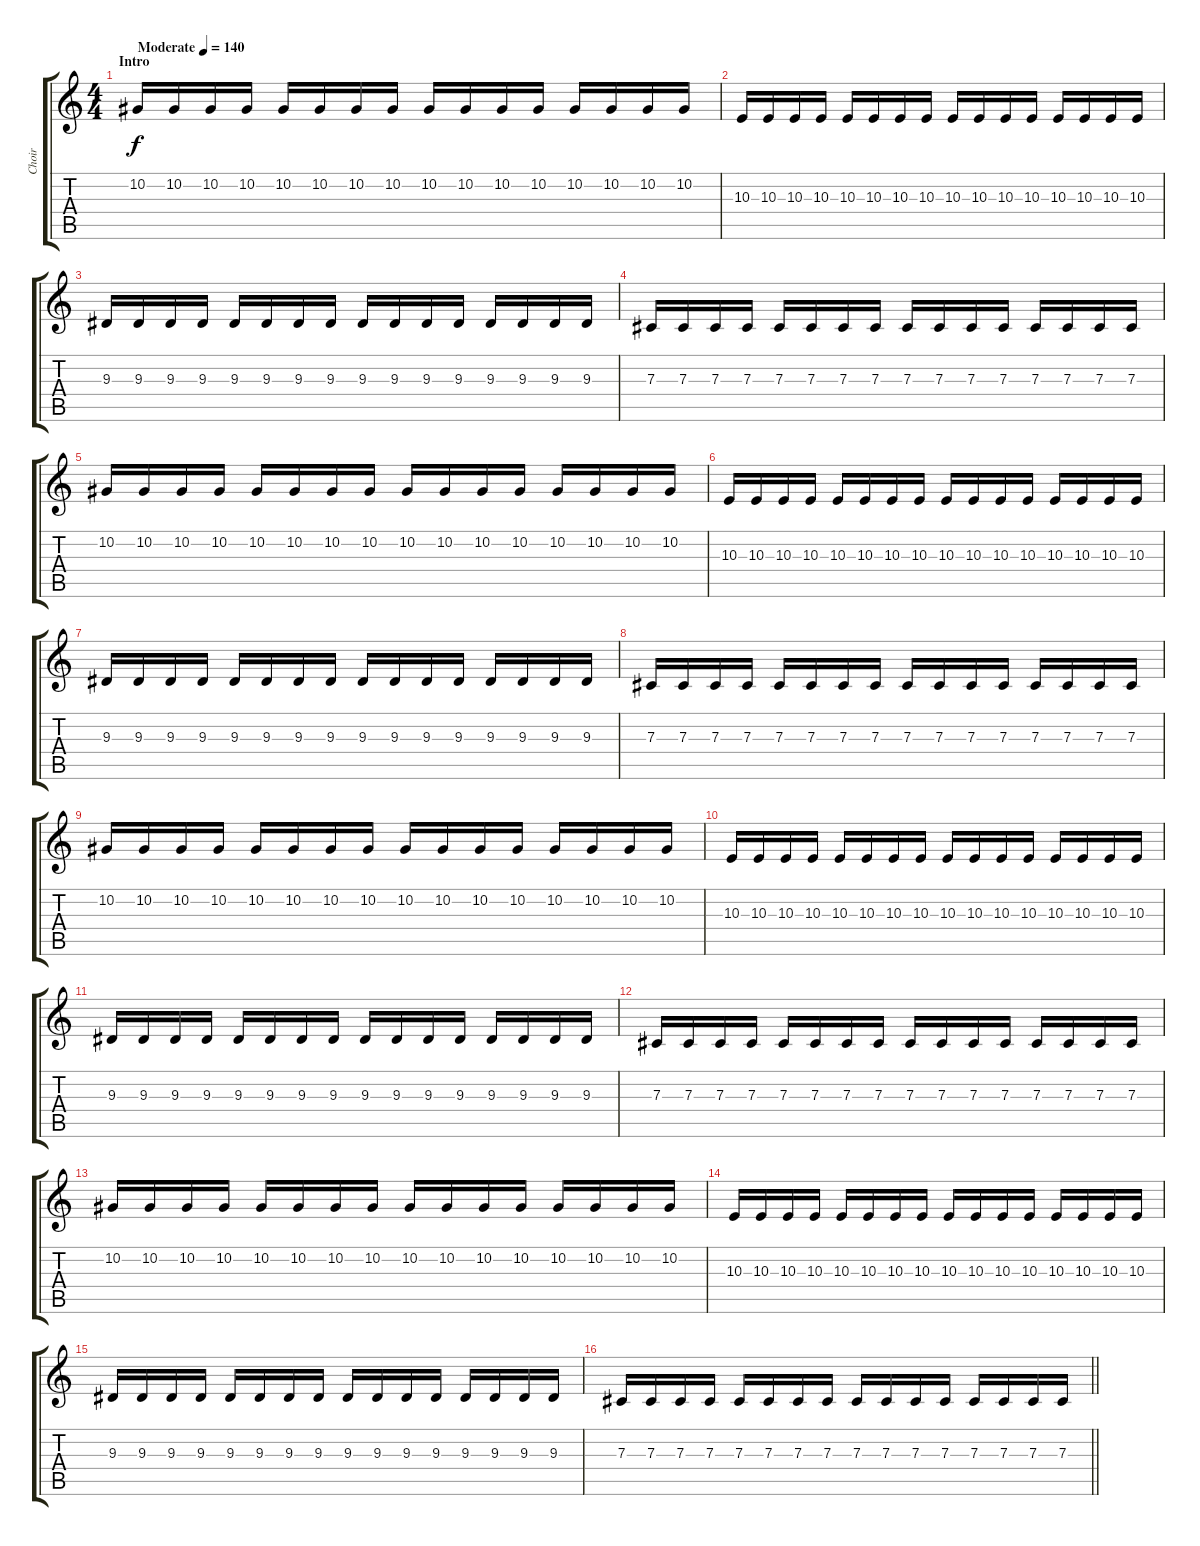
\track ("Choir" "Choir") {instrument choiraahs}
\staff {score tabs}
\tuning (Eb4 Bb3 Gb3 Db3 Ab2 Db2) {hide}
\ts (4 4)
\section ("" "Intro")
\tempo (140 "Moderate")
\clef g2
\ks c
10.2.16{dy f instrument choiraahs} 10.2.16 10.2.16 10.2.16 10.2.16 10.2.16 10.2.16 10.2.16 10.2.16 10.2.16 10.2.16 10.2.16 10.2.16 10.2.16 10.2.16 10.2.16 |
10.3.16 10.3.16 10.3.16 10.3.16 10.3.16 10.3.16 10.3.16 10.3.16 10.3.16 10.3.16 10.3.16 10.3.16 10.3.16 10.3.16 10.3.16 10.3.16 |
9.3.16 9.3.16 9.3.16 9.3.16 9.3.16 9.3.16 9.3.16 9.3.16 9.3.16 9.3.16 9.3.16 9.3.16 9.3.16 9.3.16 9.3.16 9.3.16 |
7.3.16 7.3.16 7.3.16 7.3.16 7.3.16 7.3.16 7.3.16 7.3.16 7.3.16 7.3.16 7.3.16 7.3.16 7.3.16 7.3.16 7.3.16 7.3.16 |
10.2.16 10.2.16 10.2.16 10.2.16 10.2.16 10.2.16 10.2.16 10.2.16 10.2.16 10.2.16 10.2.16 10.2.16 10.2.16 10.2.16 10.2.16 10.2.16 |
10.3.16 10.3.16 10.3.16 10.3.16 10.3.16 10.3.16 10.3.16 10.3.16 10.3.16 10.3.16 10.3.16 10.3.16 10.3.16 10.3.16 10.3.16 10.3.16 |
9.3.16 9.3.16 9.3.16 9.3.16 9.3.16 9.3.16 9.3.16 9.3.16 9.3.16 9.3.16 9.3.16 9.3.16 9.3.16 9.3.16 9.3.16 9.3.16 |
7.3.16 7.3.16 7.3.16 7.3.16 7.3.16 7.3.16 7.3.16 7.3.16 7.3.16 7.3.16 7.3.16 7.3.16 7.3.16 7.3.16 7.3.16 7.3.16 |
10.2.16 10.2.16 10.2.16 10.2.16 10.2.16 10.2.16 10.2.16 10.2.16 10.2.16 10.2.16 10.2.16 10.2.16 10.2.16 10.2.16 10.2.16 10.2.16 |
10.3.16 10.3.16 10.3.16 10.3.16 10.3.16 10.3.16 10.3.16 10.3.16 10.3.16 10.3.16 10.3.16 10.3.16 10.3.16 10.3.16 10.3.16 10.3.16 |
9.3.16 9.3.16 9.3.16 9.3.16 9.3.16 9.3.16 9.3.16 9.3.16 9.3.16 9.3.16 9.3.16 9.3.16 9.3.16 9.3.16 9.3.16 9.3.16 |
7.3.16 7.3.16 7.3.16 7.3.16 7.3.16 7.3.16 7.3.16 7.3.16 7.3.16 7.3.16 7.3.16 7.3.16 7.3.16 7.3.16 7.3.16 7.3.16 |
10.2.16 10.2.16 10.2.16 10.2.16 10.2.16 10.2.16 10.2.16 10.2.16 10.2.16 10.2.16 10.2.16 10.2.16 10.2.16 10.2.16 10.2.16 10.2.16 |
10.3.16 10.3.16 10.3.16 10.3.16 10.3.16 10.3.16 10.3.16 10.3.16 10.3.16 10.3.16 10.3.16 10.3.16 10.3.16 10.3.16 10.3.16 10.3.16 |
9.3.16 9.3.16 9.3.16 9.3.16 9.3.16 9.3.16 9.3.16 9.3.16 9.3.16 9.3.16 9.3.16 9.3.16 9.3.16 9.3.16 9.3.16 9.3.16 |
\barLineRight lightlight
7.3.16 7.3.16 7.3.16 7.3.16 7.3.16 7.3.16 7.3.16 7.3.16 7.3.16 7.3.16 7.3.16 7.3.16 7.3.16 7.3.16 7.3.16 7.3.16
